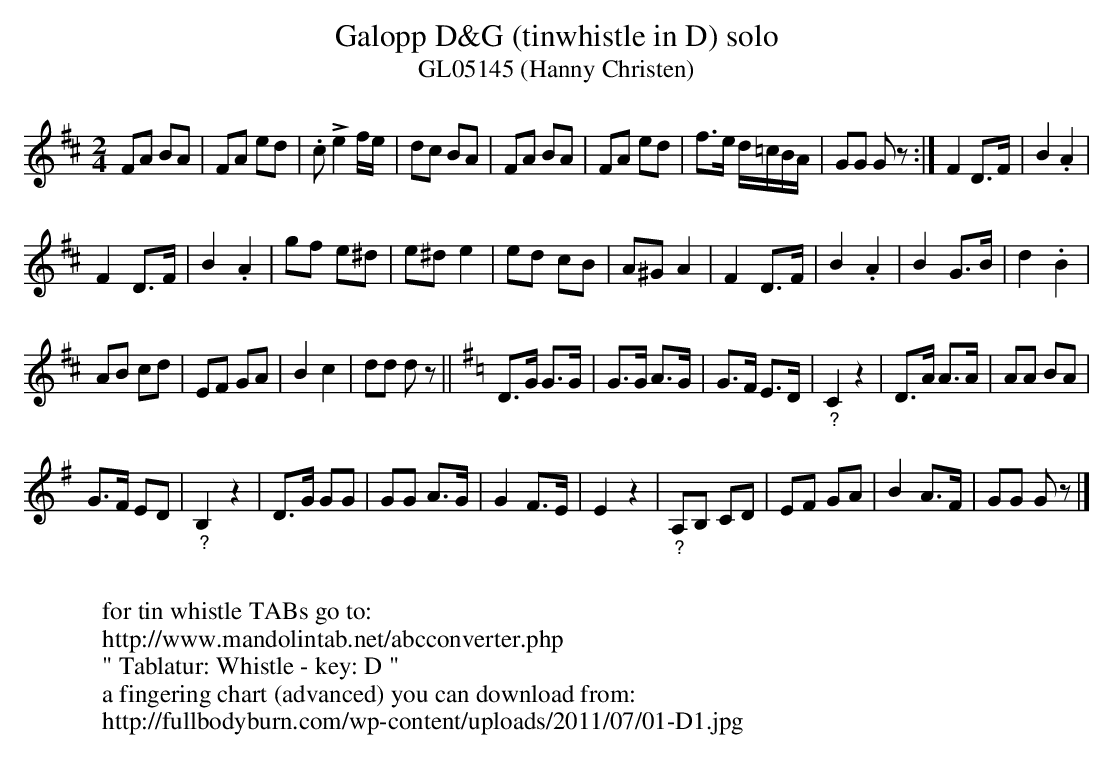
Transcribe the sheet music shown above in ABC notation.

X:1
T:Galopp D&G (tinwhistle in D) solo
T:GL05145 (Hanny Christen)
M:2/4
L:1/8
K:D transpose=12
FA BA | FA ed | .c!>!e2f/2e/2 | dc BA | FA BA | FA ed | f>e d/2=c/2B/2A/2 | GG Gz :| F2 D>F | B2.A2 |
F2D>F | B2.A2 | gf e^d | e^de2 | ed cB | A^GA2 | F2D>F | B2.A2 | B2G>B | d2.B2 |
AB cd | EF GA | B2c2 | dd dz || [K:Gmaj] D>G G>G | G>G A>G | G>F E>D | "_?"C2z2 | D>A A>A | AA BA |
G>F ED | "_?"B,2z2 | D>G GG | GG A>G | G2 F>E | E2z2 | "_?"A,B, CD | EF GA | B2 A>F | GG Gz |]
W:
W:for tin whistle TABs go to:
W:http://www.mandolintab.net/abcconverter.php
W:" Tablatur: Whistle - key: D "
W:a fingering chart (advanced) you can download from:
W:http://fullbodyburn.com/wp-content/uploads/2011/07/01-D1.jpg
